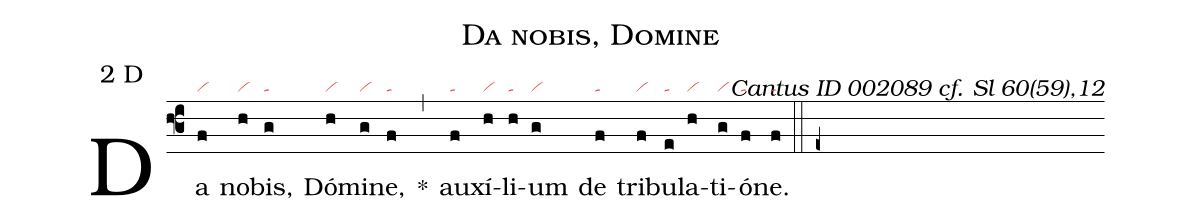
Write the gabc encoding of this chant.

name: Da nobis, Domine;
mode: 2;
mode-differentia: D;
commentary: Cantus ID 002089 cf. Sl 60(59),12;
nabc-lines: 1;
%%
(f3)

Da(f|vi) no(h|vi)bis,(g|ta) Dó(h|vi)mi(g|vi)ne,(f|ta) *(,) au(f|ta)xí(h|vi)li(h|ta)um(g|vi) de(f|ta) tri(f|vi)bu(e|ta)la(h|vi)ti(g|vi)ó(f|ta)ne.(f|ta)

(::)

(e+)
